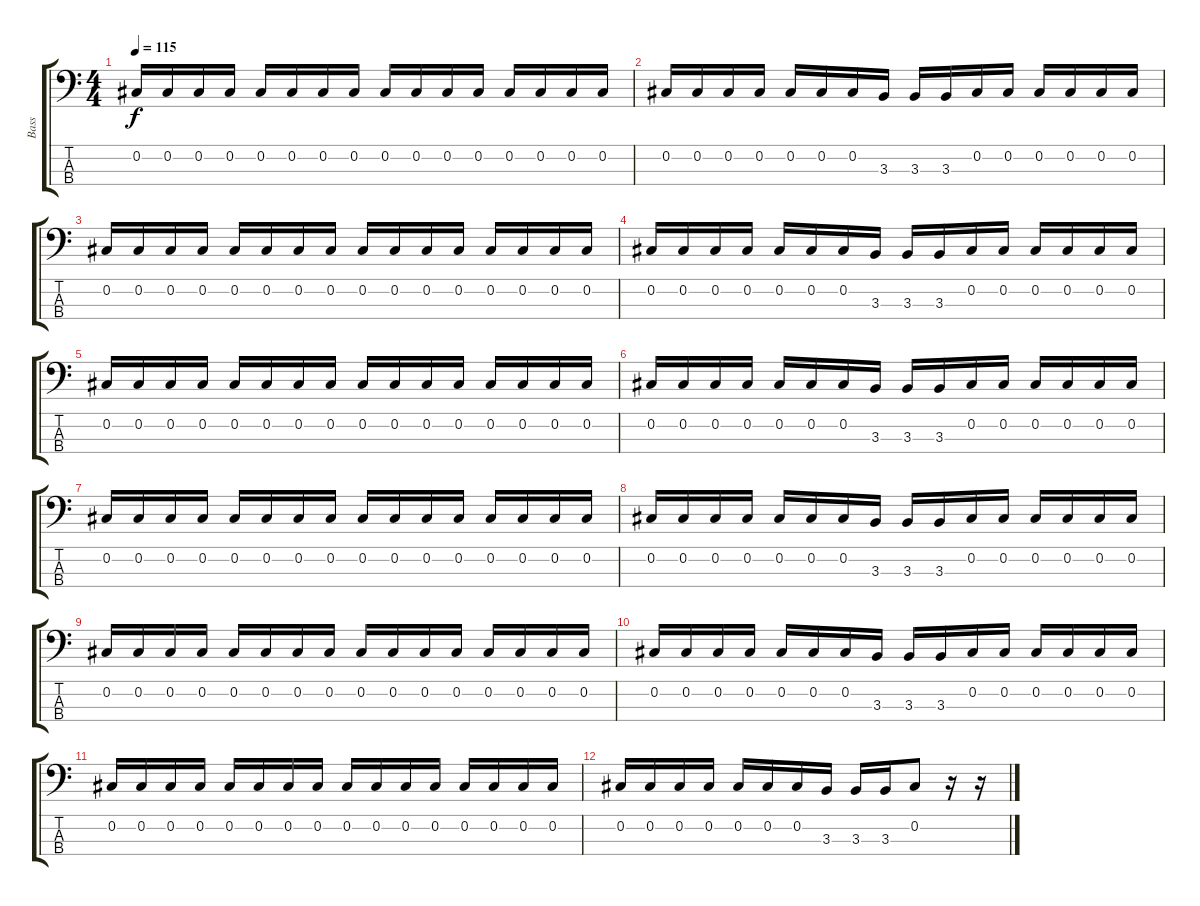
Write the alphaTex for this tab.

\track ("Bass" "Bass") {instrument electricbasspick}
\staff {score tabs}
\tuning (Gb2 Db2 Ab1 Eb1) {hide}
\ts (4 4)
\tempo 115
\clef f4
\ks c
0.2.16{dy f} 0.2.16 0.2.16 0.2.16 0.2.16 0.2.16 0.2.16 0.2.16 0.2.16 0.2.16 0.2.16 0.2.16 0.2.16 0.2.16 0.2.16 0.2.16 |
0.2.16 0.2.16 0.2.16 0.2.16 0.2.16 0.2.16 0.2.16 3.3.16 3.3.16 3.3.16 0.2.16 0.2.16 0.2.16 0.2.16 0.2.16 0.2.16 |
0.2.16 0.2.16 0.2.16 0.2.16 0.2.16 0.2.16 0.2.16 0.2.16 0.2.16 0.2.16 0.2.16 0.2.16 0.2.16 0.2.16 0.2.16 0.2.16 |
0.2.16 0.2.16 0.2.16 0.2.16 0.2.16 0.2.16 0.2.16 3.3.16 3.3.16 3.3.16 0.2.16 0.2.16 0.2.16 0.2.16 0.2.16 0.2.16 |
0.2.16 0.2.16 0.2.16 0.2.16 0.2.16 0.2.16 0.2.16 0.2.16 0.2.16 0.2.16 0.2.16 0.2.16 0.2.16 0.2.16 0.2.16 0.2.16 |
0.2.16 0.2.16 0.2.16 0.2.16 0.2.16 0.2.16 0.2.16 3.3.16 3.3.16 3.3.16 0.2.16 0.2.16 0.2.16 0.2.16 0.2.16 0.2.16 |
0.2.16 0.2.16 0.2.16 0.2.16 0.2.16 0.2.16 0.2.16 0.2.16 0.2.16 0.2.16 0.2.16 0.2.16 0.2.16 0.2.16 0.2.16 0.2.16 |
0.2.16 0.2.16 0.2.16 0.2.16 0.2.16 0.2.16 0.2.16 3.3.16 3.3.16 3.3.16 0.2.16 0.2.16 0.2.16 0.2.16 0.2.16 0.2.16 |
0.2.16 0.2.16 0.2.16 0.2.16 0.2.16 0.2.16 0.2.16 0.2.16 0.2.16 0.2.16 0.2.16 0.2.16 0.2.16 0.2.16 0.2.16 0.2.16 |
0.2.16 0.2.16 0.2.16 0.2.16 0.2.16 0.2.16 0.2.16 3.3.16 3.3.16 3.3.16 0.2.16 0.2.16 0.2.16 0.2.16 0.2.16 0.2.16 |
0.2.16 0.2.16 0.2.16 0.2.16 0.2.16 0.2.16 0.2.16 0.2.16 0.2.16 0.2.16 0.2.16 0.2.16 0.2.16 0.2.16 0.2.16 0.2.16 |
0.2.16 0.2.16 0.2.16 0.2.16 0.2.16 0.2.16 0.2.16 3.3.16 3.3.16 3.3.16 0.2.8 r.16 r.16
